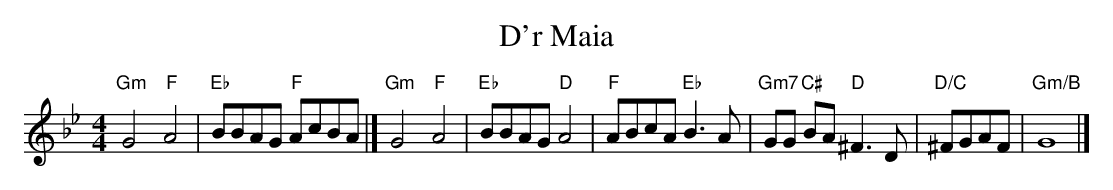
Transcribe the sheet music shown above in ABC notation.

X:1
T:D'r Maia
M:4/4
K:G minor
"Gm"G4 "F"A4 | "Eb"BBAG "F"AcBA |]\
"Gm"G4 "F"A4 | "Eb"BBAG "D"A4 | "F"ABcA "Eb"B3A | \
"Gm7"GG "C#"BA "D"^F3D | "D/C"^FGAF | "Gm/B"G8 |]
